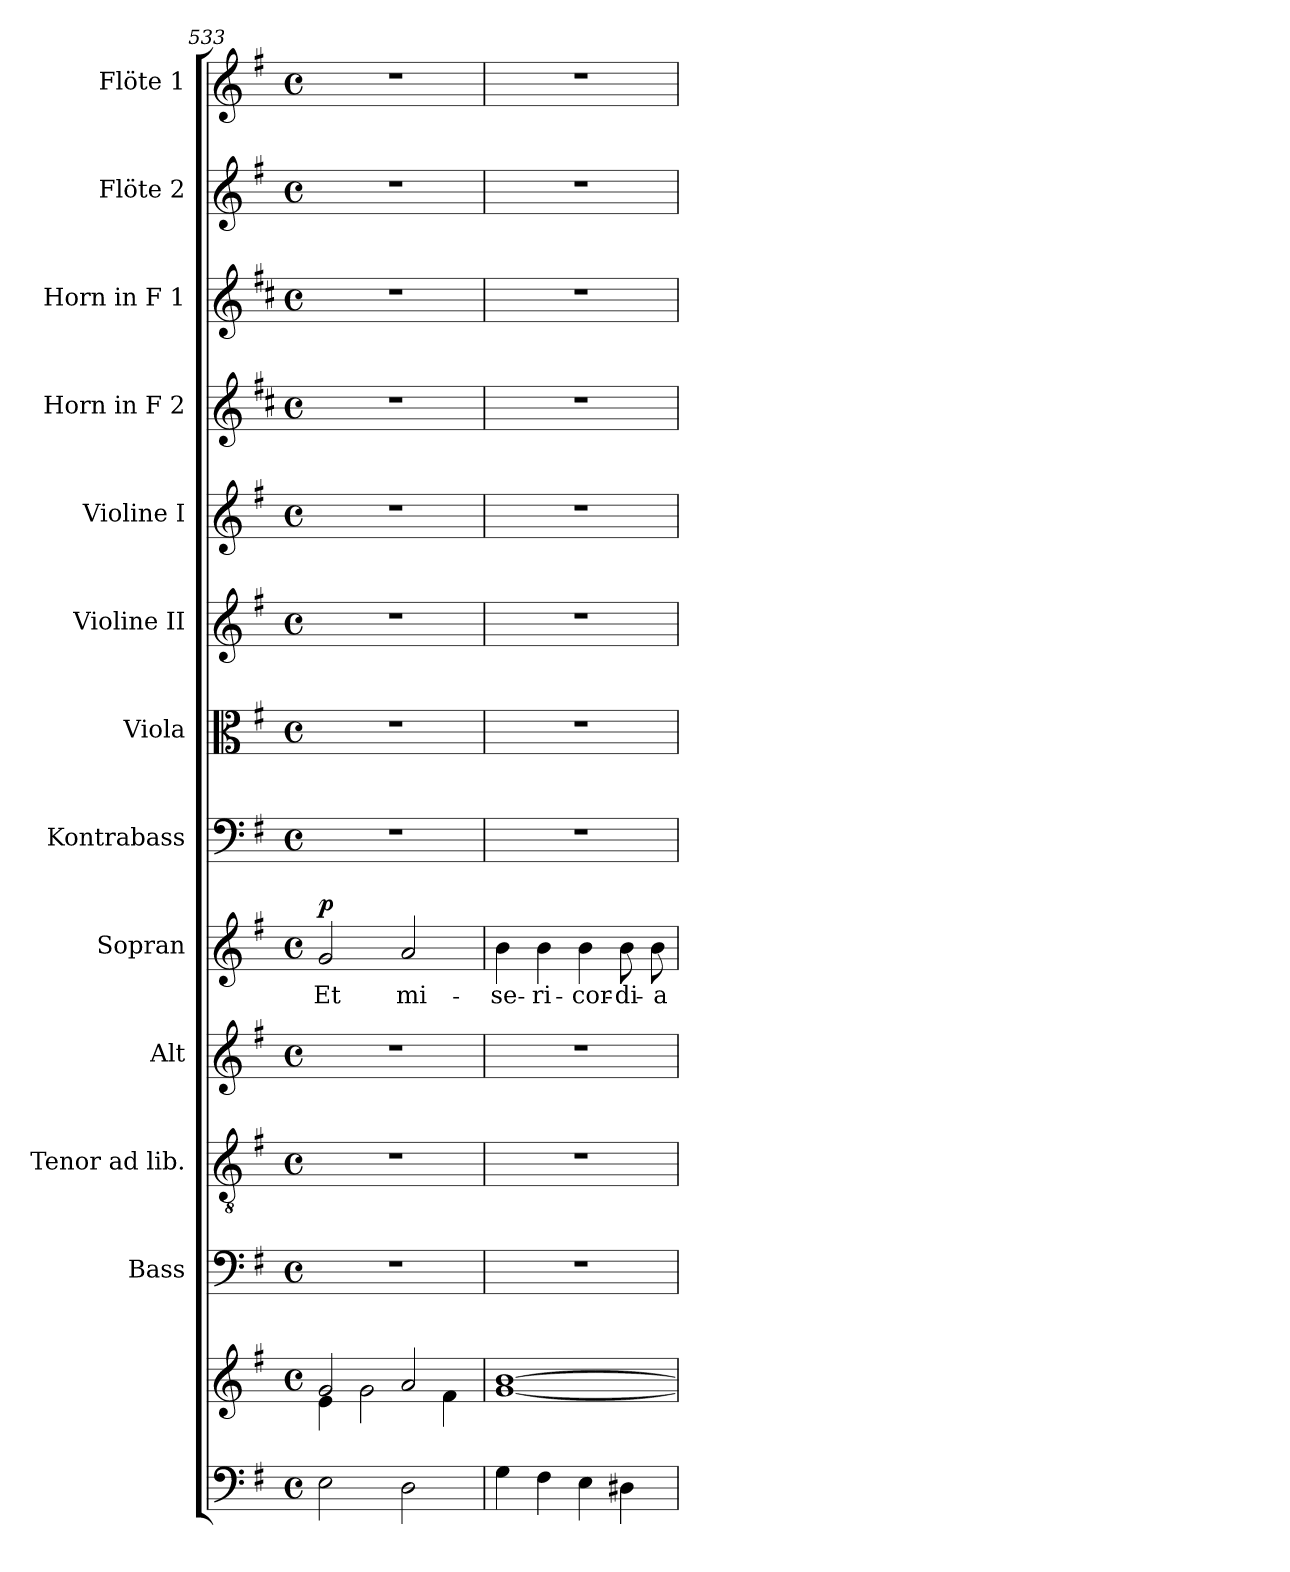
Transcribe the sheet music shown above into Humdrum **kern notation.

**kern	**kern	**kern	**kern	**kern	**kern	**text	**dynam	**kern	**kern	**kern	**kern	**kern	**kern	**kern	**kern
*part13	*part13	*part12	*part11	*part10	*part9	*part9	*part9	*part8	*part7	*part6	*part5	*part4	*part3	*part2	*part1
*staff14	*staff13	*staff12	*staff11	*staff10	*staff9	*staff9	*staff9	*staff8	*staff7	*staff6	*staff5	*staff4	*staff3	*staff2	*staff1
*	*	*I"Bass	*I"Tenor ad lib.	*I"Alt	*I"Sopran	*	*	*I"Kontrabass	*I"Viola	*I"Violine II	*I"Violine I	*I"Horn in F 2	*I"Horn in F 1	*I"Flöte 2	*I"Flöte 1
*	*	*I'B.	*I'T.	*I'A.	*I'S.	*	*	*I'Kb.	*I'Vla.	*I'Vl. II	*I'Vl. I	*	*	*I'Fl. 2	*I'Fl. 1
*clefF4	*clefG2	*clefF4	*clefGv2	*clefG2	*clefG2	*	*	*clefF4	*clefC3	*clefG2	*clefG2	*clefG2	*clefG2	*clefG2	*clefG2
*	*	*	*	*	*	*	*	*ITrd7c12	*	*	*	*ITrd4c7	*ITrd4c7	*	*
*k[f#]	*k[f#]	*k[f#]	*k[f#]	*k[f#]	*k[f#]	*	*	*k[f#]	*k[f#]	*k[f#]	*k[f#]	*k[f#]	*k[f#]	*k[f#]	*k[f#]
*G:	*G:	*G:	*G:	*G:	*G:	*	*	*G:	*G:	*G:	*G:	*G:	*G:	*G:	*G:
*M4/4	*M4/4	*M4/4	*M4/4	*M4/4	*M4/4	*	*	*M4/4	*M4/4	*M4/4	*M4/4	*M4/4	*M4/4	*M4/4	*M4/4
*met(c)	*met(c)	*met(c)	*met(c)	*met(c)	*met(c)	*	*	*met(c)	*met(c)	*met(c)	*met(c)	*met(c)	*met(c)	*met(c)	*met(c)
=533	=533	=533	=533	=533	=533	=533	=533	=533	=533	=533	=533	=533	=533	=533	=533
*	*^	*	*	*	*	*	*	*	*	*	*	*	*	*	*
!	!	!	!	!	!	!	!LO:LY:b	!LO:DY:a	!	!	!	!	!	!	!	!
2E\	2g/	4e\	1r	1r	1r	2g/	Et	p	1r	1r	1r	1r	1r	1r	1r	1r
.	.	2g\	.	.	.	.	.	.	.	.	.	.	.	.	.	.
!	!	!	!	!	!	!	!LO:LY:b	!	!	!	!	!	!	!	!	!
2D\	2a/	.	.	.	.	2a/	mi-	.	.	.	.	.	.	.	.	.
.	.	4f#\	.	.	.	.	.	.	.	.	.	.	.	.	.	.
=534	=534	=534	=534	=534	=534	=534	=534	=534	=534	=534	=534	=534	=534	=534	=534	=534
!	!	!	!	!	!	!	!LO:LY:b	!	!	!	!	!	!	!	!	!
4G\	[>1b	[<1g	1r	1r	1r	4b\	-se-	.	1r	1r	1r	1r	1r	1r	1r	1r
!	!	!	!	!	!	!	!LO:LY:b	!	!	!	!	!	!	!	!	!
4F#\	.	.	.	.	.	4b\	-ri-	.	.	.	.	.	.	.	.	.
!	!	!	!	!	!	!	!LO:LY:b	!	!	!	!	!	!	!	!	!
4E\	.	.	.	.	.	4b\	-cor-	.	.	.	.	.	.	.	.	.
!	!	!	!	!	!	!	!LO:LY:b	!	!	!	!	!	!	!	!	!
4D#X\	.	.	.	.	.	8b\	-di-	.	.	.	.	.	.	.	.	.
!	!	!	!	!	!	!	!LO:LY:b	!	!	!	!	!	!	!	!	!
.	.	.	.	.	.	8b\	-a	.	.	.	.	.	.	.	.	.
*	*v	*v	*	*	*	*	*	*	*	*	*	*	*	*	*	*
=	=	=	=	=	=	=	=	=	=	=	=	=	=	=	=
*-	*-	*-	*-	*-	*-	*-	*-	*-	*-	*-	*-	*-	*-	*-	*-
